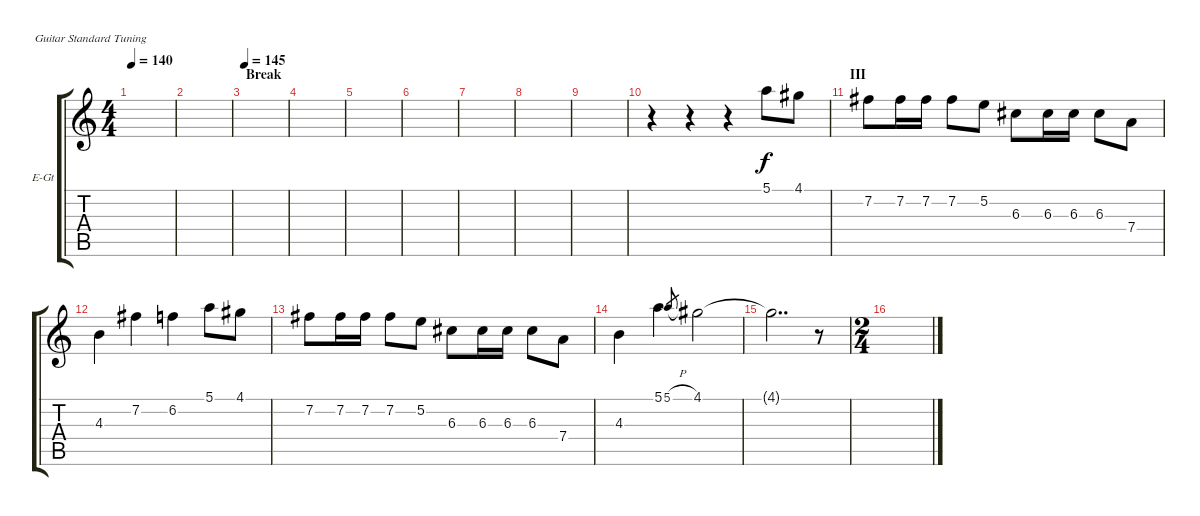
\defaultSystemsLayout 4
\bracketExtendMode groupsimilarinstruments
\firstSystemTrackNameOrientation horizontal
\otherSystemsTrackNameOrientation horizontal
\track ("Guitar" "E-Gt") {instrument electricguitarclean}
\staff {score tabs}
\tuning (E4 B3 G3 D3 A2 E2)
\ts (4 4)
\tempo 140
\clef g2
\ks c
|
|
\section ("" "Break")
\tempo 145
|
|
|
|
|
|
|
r.4 r.4 r.4 5.1.8 4.1.8 |
\section ("" "III")
7.2.8 7.2.16 7.2.16 7.2.8 5.2.8 6.3.8 6.3.16 6.3.16 6.3.8 7.4.8 |
4.3.4 7.2.4 6.2.4 5.1.8 4.1.8 |
7.2.8 7.2.16 7.2.16 7.2.8 5.2.8 6.3.8 6.3.16 6.3.16 6.3.8 7.4.8 |
4.3.4 5.1.4 5.1{h}.8{gr} 4.1.2 |
4.1{t}.2{dd} r.8 |
\ts (2 4)
